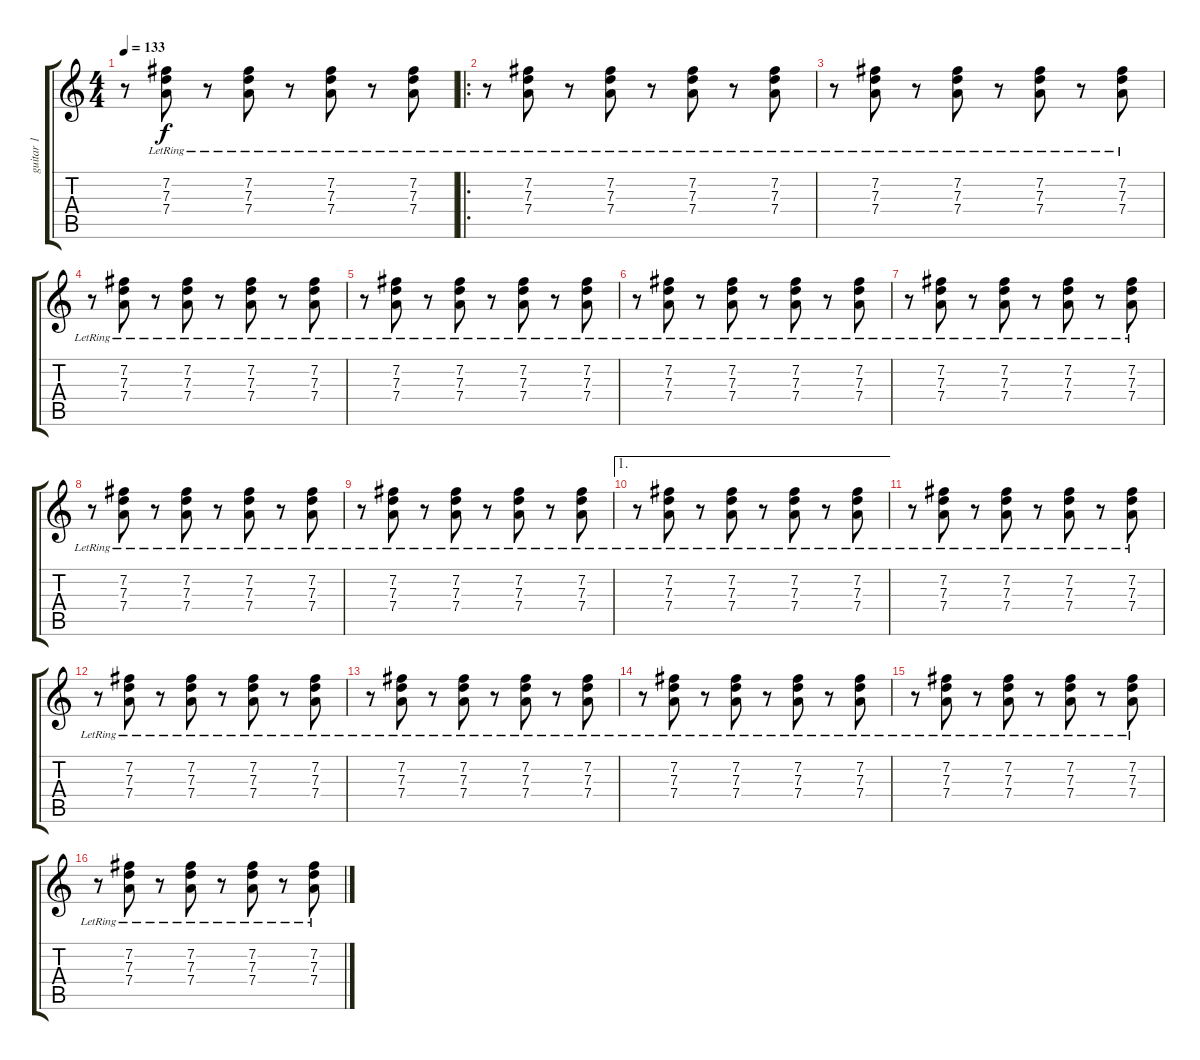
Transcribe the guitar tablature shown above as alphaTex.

\track ("guitar 1" "guitar 1") {instrument distortionguitar}
\staff {score tabs}
\tuning (E4 B3 G3 D3 A2 E2) {hide}
\ts (4 4)
\tempo 133
\clef g2
\ks c
r.8{dy f} (7.2{lr} 7.3{lr} 7.4{lr}).8 r.8 (7.2{lr} 7.3{lr} 7.4{lr}).8 r.8 (7.2{lr} 7.3{lr} 7.4{lr}).8 r.8 (7.2{lr} 7.3{lr} 7.4{lr}).8 |
\ro
r.8 (7.2{lr} 7.3{lr} 7.4{lr}).8 r.8 (7.2{lr} 7.3{lr} 7.4{lr}).8 r.8 (7.2{lr} 7.3{lr} 7.4{lr}).8 r.8 (7.2{lr} 7.3{lr} 7.4{lr}).8 |
r.8 (7.2{lr} 7.3{lr} 7.4{lr}).8 r.8 (7.2{lr} 7.3{lr} 7.4{lr}).8 r.8 (7.2{lr} 7.3{lr} 7.4{lr}).8 r.8 (7.2{lr} 7.3{lr} 7.4{lr}).8 |
r.8 (7.2{lr} 7.3{lr} 7.4{lr}).8 r.8 (7.2{lr} 7.3{lr} 7.4{lr}).8 r.8 (7.2{lr} 7.3{lr} 7.4{lr}).8 r.8 (7.2{lr} 7.3{lr} 7.4{lr}).8 |
r.8 (7.2{lr} 7.3{lr} 7.4{lr}).8 r.8 (7.2{lr} 7.3{lr} 7.4{lr}).8 r.8 (7.2{lr} 7.3{lr} 7.4{lr}).8 r.8 (7.2{lr} 7.3{lr} 7.4{lr}).8 |
r.8 (7.2{lr} 7.3{lr} 7.4{lr}).8 r.8 (7.2{lr} 7.3{lr} 7.4{lr}).8 r.8 (7.2{lr} 7.3{lr} 7.4{lr}).8 r.8 (7.2{lr} 7.3{lr} 7.4{lr}).8 |
r.8 (7.2{lr} 7.3{lr} 7.4{lr}).8 r.8 (7.2{lr} 7.3{lr} 7.4{lr}).8 r.8 (7.2{lr} 7.3{lr} 7.4{lr}).8 r.8 (7.2{lr} 7.3{lr} 7.4{lr}).8 |
r.8 (7.2{lr} 7.3{lr} 7.4{lr}).8 r.8 (7.2{lr} 7.3{lr} 7.4{lr}).8 r.8 (7.2{lr} 7.3{lr} 7.4{lr}).8 r.8 (7.2{lr} 7.3{lr} 7.4{lr}).8 |
r.8 (7.2{lr} 7.3{lr} 7.4{lr}).8 r.8 (7.2{lr} 7.3{lr} 7.4{lr}).8 r.8 (7.2{lr} 7.3{lr} 7.4{lr}).8 r.8 (7.2{lr} 7.3{lr} 7.4{lr}).8 |
\ae 1
r.8 (7.2{lr} 7.3{lr} 7.4{lr}).8 r.8 (7.2{lr} 7.3{lr} 7.4{lr}).8 r.8 (7.2{lr} 7.3{lr} 7.4{lr}).8 r.8 (7.2{lr} 7.3{lr} 7.4{lr}).8 |
r.8 (7.2{lr} 7.3{lr} 7.4{lr}).8 r.8 (7.2{lr} 7.3{lr} 7.4{lr}).8 r.8 (7.2{lr} 7.3{lr} 7.4{lr}).8 r.8 (7.2{lr} 7.3{lr} 7.4{lr}).8 |
r.8 (7.2{lr} 7.3{lr} 7.4{lr}).8 r.8 (7.2{lr} 7.3{lr} 7.4{lr}).8 r.8 (7.2{lr} 7.3{lr} 7.4{lr}).8 r.8 (7.2{lr} 7.3{lr} 7.4{lr}).8 |
r.8 (7.2{lr} 7.3{lr} 7.4{lr}).8 r.8 (7.2{lr} 7.3{lr} 7.4{lr}).8 r.8 (7.2{lr} 7.3{lr} 7.4{lr}).8 r.8 (7.2{lr} 7.3{lr} 7.4{lr}).8 |
r.8 (7.2{lr} 7.3{lr} 7.4{lr}).8 r.8 (7.2{lr} 7.3{lr} 7.4{lr}).8 r.8 (7.2{lr} 7.3{lr} 7.4{lr}).8 r.8 (7.2{lr} 7.3{lr} 7.4{lr}).8 |
r.8 (7.2{lr} 7.3{lr} 7.4{lr}).8 r.8 (7.2{lr} 7.3{lr} 7.4{lr}).8 r.8 (7.2{lr} 7.3{lr} 7.4{lr}).8 r.8 (7.2{lr} 7.3{lr} 7.4{lr}).8 |
r.8 (7.2{lr} 7.3{lr} 7.4{lr}).8 r.8 (7.2{lr} 7.3{lr} 7.4{lr}).8 r.8 (7.2{lr} 7.3{lr} 7.4{lr}).8 r.8 (7.2{lr} 7.3{lr} 7.4{lr}).8
